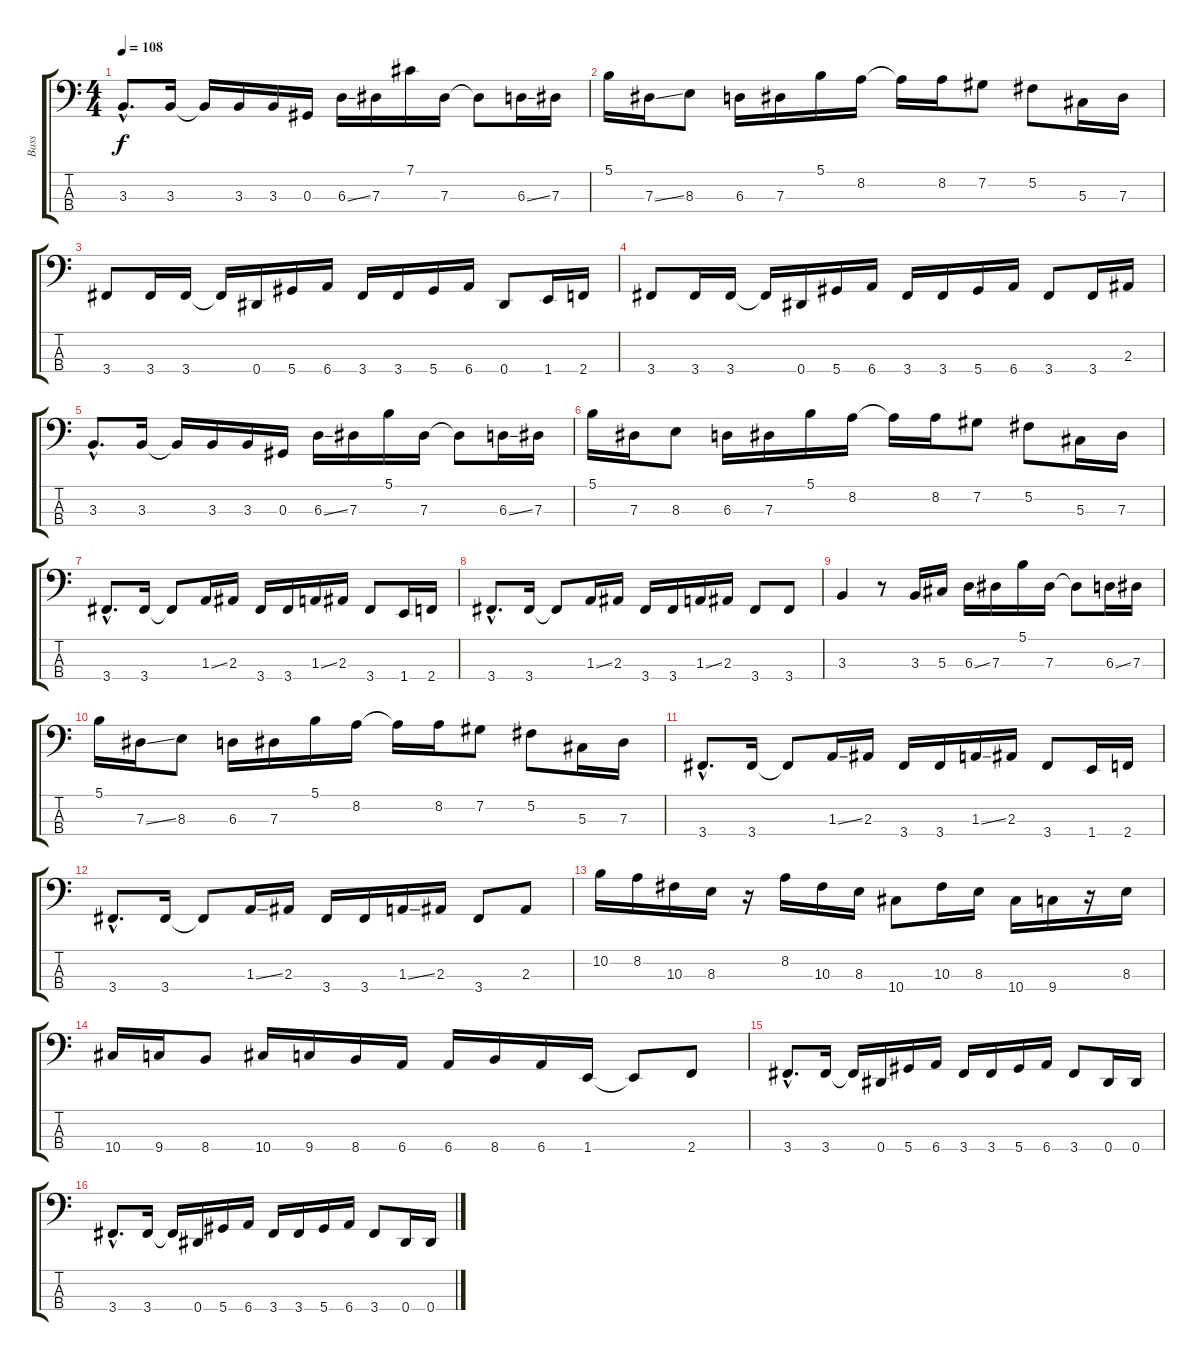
\track ("Bass" "Bass") {instrument electricbasspick}
\staff {score tabs}
\tuning (Gb2 Db2 Ab1 Eb1) {hide}
\ts (4 4)
\tempo 108
\clef f4
\ks c
3.3{hac}.8{d dy f} 3.3.16 3.3{t}.16 3.3.16 3.3.16 0.3.16 6.3{ss}.16 7.3.16 7.1.16 7.3.16 7.3{t}.8 6.3{ss}.16 7.3.16 |
5.1.16 7.3{ss}.16 8.3.8 6.3.16 7.3.16 5.1.16 8.2.16 8.2{t}.16 8.2.16 7.2.8 5.2.8 5.3.16 7.3.16 |
3.4.8 3.4.16 3.4.16 3.4{t}.16 0.4.16 5.4.16 6.4.16 3.4.16 3.4.16 5.4.16 6.4.16 0.4.8 1.4.16 2.4.16 |
3.4.8 3.4.16 3.4.16 3.4{t}.16 0.4.16 5.4.16 6.4.16 3.4.16 3.4.16 5.4.16 6.4.16 3.4.8 3.4.16 2.3.16 |
3.3{hac}.8{d} 3.3.16 3.3{t}.16 3.3.16 3.3.16 0.3.16 6.3{ss}.16 7.3.16 5.1.16 7.3.16 7.3{t}.8 6.3{ss}.16 7.3.16 |
5.1.16 7.3.16 8.3.8 6.3.16 7.3.16 5.1.16 8.2.16 8.2{t}.16 8.2.16 7.2.8 5.2.8 5.3.16 7.3.16 |
3.4{hac}.8{d} 3.4.16 3.4{t}.8 1.3{ss}.16 2.3.16 3.4.16 3.4.16 1.3{ss}.16 2.3.16 3.4.8 1.4.16 2.4.16 |
3.4{hac}.8{d} 3.4.16 3.4{t}.8 1.3{ss}.16 2.3.16 3.4.16 3.4.16 1.3{ss}.16 2.3.16 3.4.8 3.4.8 |
3.3.4 r.8 3.3.16 5.3.16 6.3{ss}.16 7.3.16 5.1.16 7.3.16 7.3{t}.8 6.3{ss}.16 7.3.16 |
5.1.16 7.3{ss}.16 8.3.8 6.3.16 7.3.16 5.1.16 8.2.16 8.2{t}.16 8.2.16 7.2.8 5.2.8 5.3.16 7.3.16 |
3.4{hac}.8{d} 3.4.16 3.4{t}.8 1.3{ss}.16 2.3.16 3.4.16 3.4.16 1.3{ss}.16 2.3.16 3.4.8 1.4.16 2.4.16 |
3.4{hac}.8{d} 3.4.16 3.4{t}.8 1.3{ss}.16 2.3.16 3.4.16 3.4.16 1.3{ss}.16 2.3.16 3.4.8 2.3.8 |
10.2.16 8.2.16 10.3.16 8.3.16 r.16 8.2.16 10.3.16 8.3.16 10.4.8 10.3.16 8.3.16 10.4.16 9.4.16 r.16 8.3.16 |
10.4.16 9.4.16 8.4.8 10.4.16 9.4.16 8.4.16 6.4.16 6.4.16 8.4.16 6.4.16 1.4.16 1.4{t}.8 2.4.8 |
3.4{hac}.8{d} 3.4.16 3.4{t}.16 0.4.16 5.4.16 6.4.16 3.4.16 3.4.16 5.4.16 6.4.16 3.4.8 0.4.16 0.4.16 |
3.4{hac}.8{d} 3.4.16 3.4{t}.16 0.4.16 5.4.16 6.4.16 3.4.16 3.4.16 5.4.16 6.4.16 3.4.8 0.4.16 0.4.16
